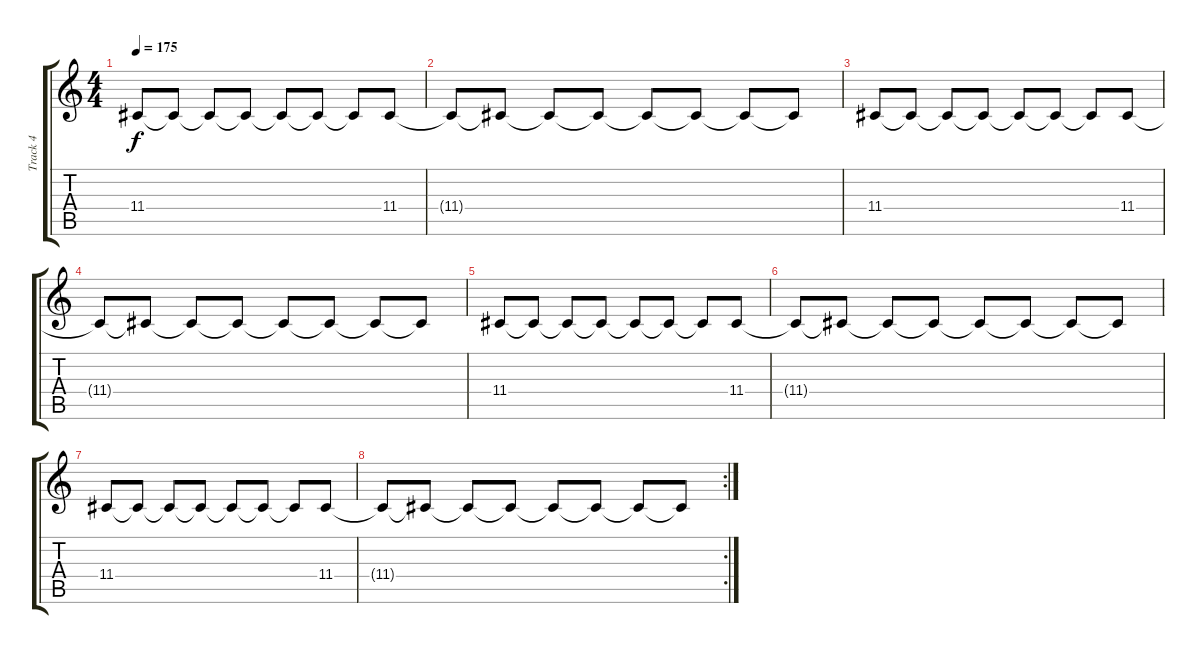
\track ("Track 4" "Track 4") {instrument brightacousticpiano}
\staff {score tabs}
\tuning (E4 B3 G3 D3 A2 E2) {hide}
\ts (4 4)
\tempo 175
\clef g2
\ks c
11.4.8{dy f} 11.4{t}.8 11.4{t}.8 11.4{t}.8 11.4{t}.8 11.4{t}.8 11.4{t}.8 11.4.8 |
11.4{t}.8 11.4{t}.8 11.4{t}.8 11.4{t}.8 11.4{t}.8 11.4{t}.8 11.4{t}.8 11.4{t}.8 |
11.4.8 11.4{t}.8 11.4{t}.8 11.4{t}.8 11.4{t}.8 11.4{t}.8 11.4{t}.8 11.4.8 |
11.4{t}.8 11.4{t}.8 11.4{t}.8 11.4{t}.8 11.4{t}.8 11.4{t}.8 11.4{t}.8 11.4{t}.8 |
11.4.8 11.4{t}.8 11.4{t}.8 11.4{t}.8 11.4{t}.8 11.4{t}.8 11.4{t}.8 11.4.8 |
11.4{t}.8 11.4{t}.8 11.4{t}.8 11.4{t}.8 11.4{t}.8 11.4{t}.8 11.4{t}.8 11.4{t}.8 |
11.4.8 11.4{t}.8 11.4{t}.8 11.4{t}.8 11.4{t}.8 11.4{t}.8 11.4{t}.8 11.4.8 |
\rc 2
11.4{t}.8 11.4{t}.8 11.4{t}.8 11.4{t}.8 11.4{t}.8 11.4{t}.8 11.4{t}.8 11.4{t}.8
